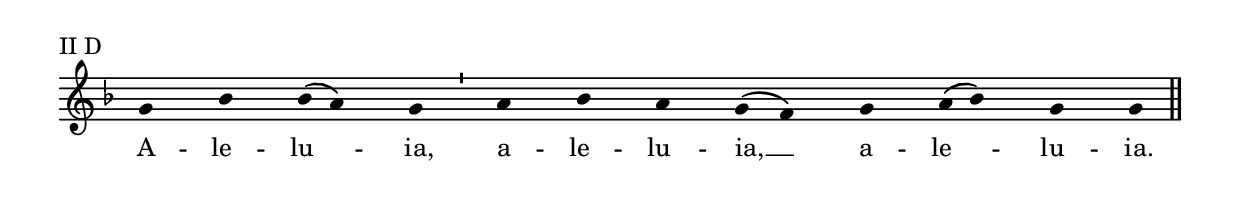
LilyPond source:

\version "2.24.1"

\include "gregorian.ly"
\include "../../../modules/lilypond/neums.ily"
\include "../../../modules/lilypond/layout.ily"
\include "../../../modules/lilypond/symbols.ily"

antiphonChant = \relative c' {
  \AntiphonSignature
  \key c \major
  \C d f \CC f e \C d
  \divisioMinima
  e f e \CC d c
  d \CC e f \C d d
  \finalis
}

antiphonLyrics = \lyricmode {
  A -- le -- lu -- ia, a -- le -- lu -- ia, __ a -- le -- lu -- ia.
}

\GregorianTranscriptionLayout

\score {
  \header {
    piece = "II D"
  }

  \new GregorianTranscriptionStaff <<
    \new GregorianTranscriptionVoice = "antiphon" {
      \transpose d g \antiphonChant
    }

    \new GregorianTranscriptionLyrics \lyricsto "antiphon" \antiphonLyrics
  >>
}